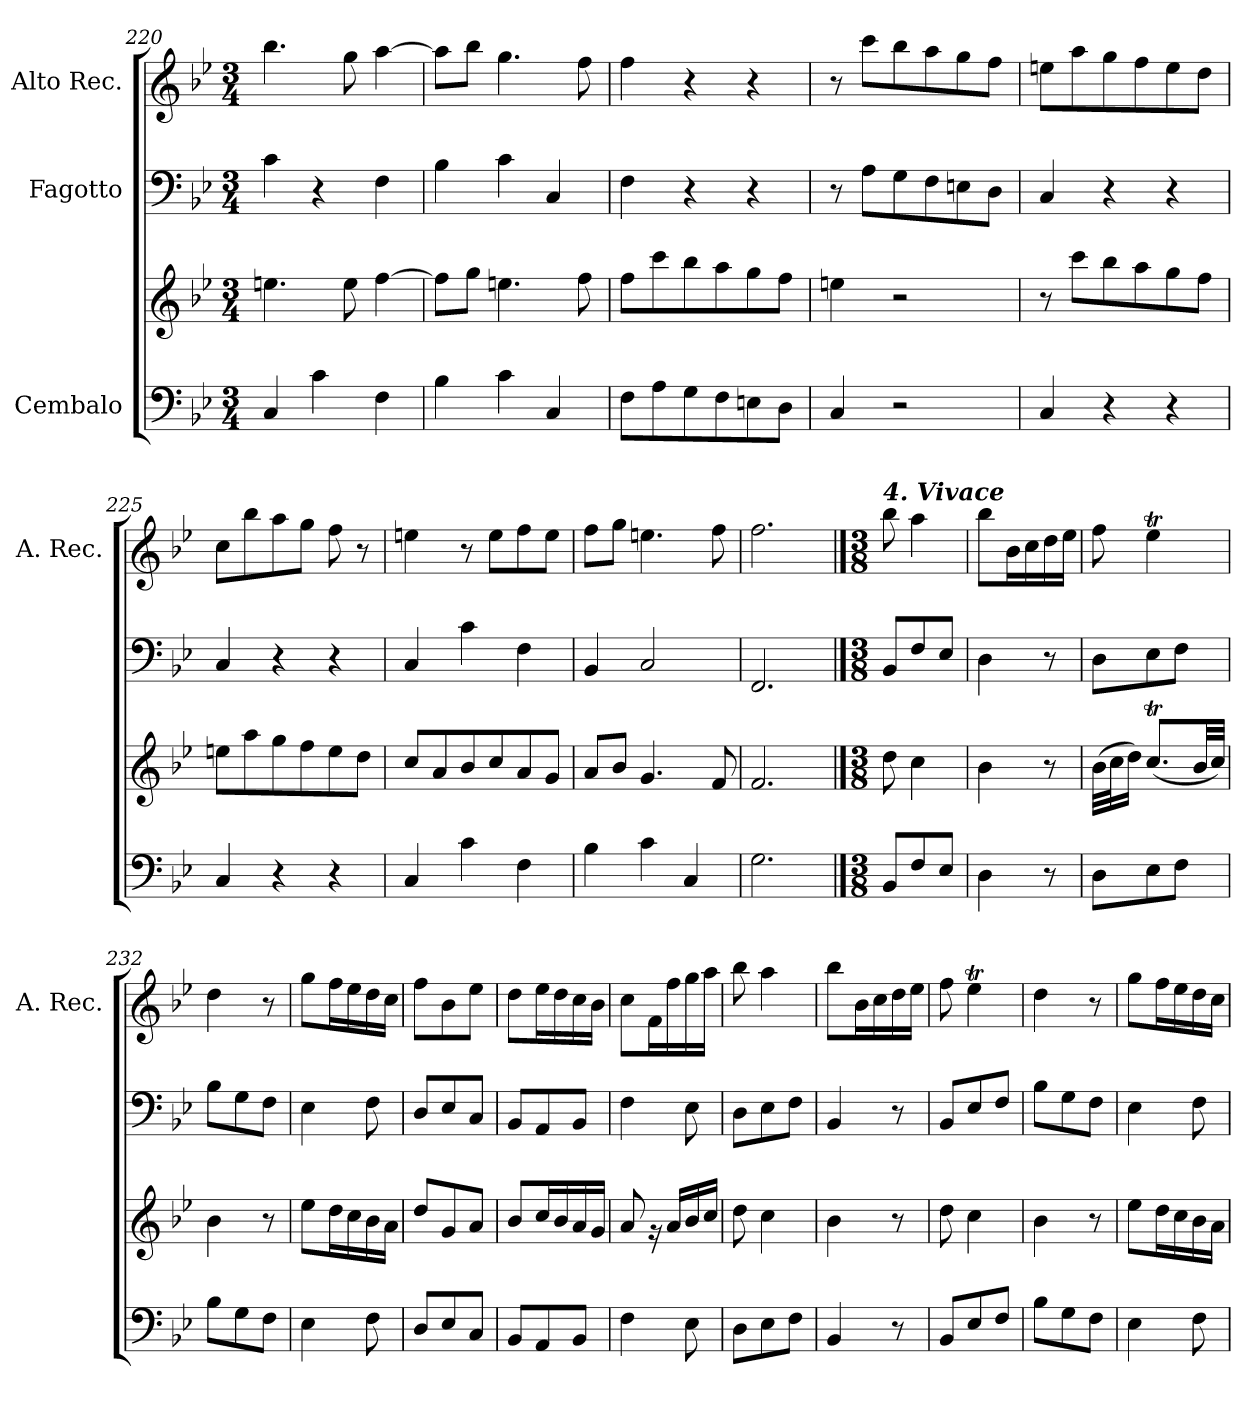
**kern	**kern	**kern	**kern
*part3	*part3	*part2	*part1
*staff4	*staff3	*staff2	*staff1
*I"Cembalo	*	*I"Fagotto	*I"Alto Rec.
*	*	*	*I'A. Rec.
*clefF4	*clefG2	*clefF4	*clefG2
*k[b-e-]	*k[b-e-]	*k[b-e-]	*k[b-e-]
*M3/4	*M3/4	*M3/4	*M3/4
=220	=220	=220	=220
4C/	4.een\	4c\	4.bb-\
4c\	.	4r	.
.	8ee\	.	8gg\
4F\	[4ff\	4F\	[4aa\
=221	=221	=221	=221
4B-\	8ff\L]	4B-\	8aa\L]
.	8gg\J	.	8bb-\J
4c\	4.een\	4c\	4.gg\
4C/	.	4C/	.
.	8ff\	.	8ff\
!!LO:LB:g=z
=222	=222	=222	=222
8F\L	8ff\L	4F\	4ff\
8A\	8ccc\	.	.
8G\	8bb-\	4r	4r
8F\	8aa\	.	.
8En\	8gg\	4r	4r
8D\J	8ff\J	.	.
=223	=223	=223	=223
4C/	4een\	8r	8r
.	.	8A\L	8ccc\L
2r	2r	8G\	8bb-\
.	.	8F\	8aa\
.	.	8En\	8gg\
.	.	8D\J	8ff\J
=224	=224	=224	=224
4C/	8r	4C/	8een\L
.	8ccc\L	.	8aa\
4r	8bb-\	4r	8gg\
.	8aa\	.	8ff\
4r	8gg\	4r	8ee\
.	8ff\J	.	8dd\J
=225	=225	=225	=225
4C/	8een\L	4C/	8cc\L
.	8aa\	.	8bb-\
4r	8gg\	4r	8aa\
.	8ff\	.	8gg\J
4r	8ee\	4r	8ff\
.	8dd\J	.	8r
=226	=226	=226	=226
4C/	8cc/L	4C/	4een\
.	8a/	.	.
4c\	8b-/	4c\	8r
.	8cc/	.	8ee\L
4F\	8a/	4F\	8ff\
.	8g/J	.	8ee\J
=227	=227	=227	=227
4B-\	8a/L	4BB-/	8ff\L
.	8b-/J	.	8gg\J
4c\	4.g/	2C/	4.een\
4C/	.	.	.
.	8f/	.	8ff\
=228	=228	=228	=228
2.G\	2.f/	2.FF/	2.ff\
!!LO:PB:g=z
==229	==229	==229	==229
*M3/8	*M3/8	*M3/8	*M3/8
*	*	*	*MM90
!	!	!	!LO:TX:a:Bi:t=4. Vivace
8BB-/L	8dd\	8BB-/L	8bb-\
8F/	4cc\	8F/	4aa\
8E-/J	.	8E-/J	.
=230	=230	=230	=230
4D\	4b-\	4D\	8bb-\L
.	.	.	16b-\L
.	.	.	16cc\
8r	8r	8r	16dd\
.	.	.	16ee-\JJ
=231	=231	=231	=231
8D\L	(32b-\LLL	8D\L	8ff\
.	32cc\J	.	.
.	16dd\JJ)	.	.
8E-\	(8.ccT/L	8E-\	4ee-T\
8F\J	.	8F\J	.
.	32b-/LL	.	.
.	32cc/JJJ)	.	.
=232	=232	=232	=232
8B-\L	4b-\	8B-\L	4dd\
8G\	.	8G\	.
8F\J	8r	8F\J	8r
=233	=233	=233	=233
4E-\	8ee-\L	4E-\	8gg\L
.	16dd\L	.	16ff\L
.	16cc\	.	16ee-\
8F\	16b-\	8F\	16dd\
.	16a\JJ	.	16cc\JJ
=234	=234	=234	=234
8D/L	8dd/L	8D/L	8ff\L
8E-/	8g/	8E-/	8b-\
8C/J	8a/J	8C/J	8ee-\J
=235	=235	=235	=235
8BB-/L	8b-/L	8BB-/L	8dd\L
8AA/	16cc/L	8AA/	16ee-\L
.	16b-/	.	16dd\
8BB-/J	16a/	8BB-/J	16cc\
.	16g/JJ	.	16b-\JJ
=236	=236	=236	=236
4F\	8a/	4F\	8cc\L
.	16rg	.	16f\L
.	16a/LL	.	16ff\
8E-\	16b-/	8E-\	16gg\
.	16cc/JJ	.	16aa\JJ
=237	=237	=237	=237
8D\L	8dd\	8D\L	8bb-\
8E-\	4cc\	8E-\	4aa\
8F\J	.	8F\J	.
=238	=238	=238	=238
4BB-/	4b-\	4BB-/	8bb-\L
.	.	.	16b-\L
.	.	.	16cc\
8r	8r	8r	16dd\
.	.	.	16ee-\JJ
=239	=239	=239	=239
8BB-/L	8dd\	8BB-/L	8ff\
8E-/	4cc\	8E-/	4ee-T\
8F/J	.	8F/J	.
=240	=240	=240	=240
8B-\L	4b-\	8B-\L	4dd\
8G\	.	8G\	.
8F\J	8r	8F\J	8r
=241	=241	=241	=241
4E-\	8ee-\L	4E-\	8gg\L
.	16dd\L	.	16ff\L
.	16cc\	.	16ee-\
8F\	16b-\	8F\	16dd\
.	16a\JJ	.	16cc\JJ
=	=	=	=
*-	*-	*-	*-
